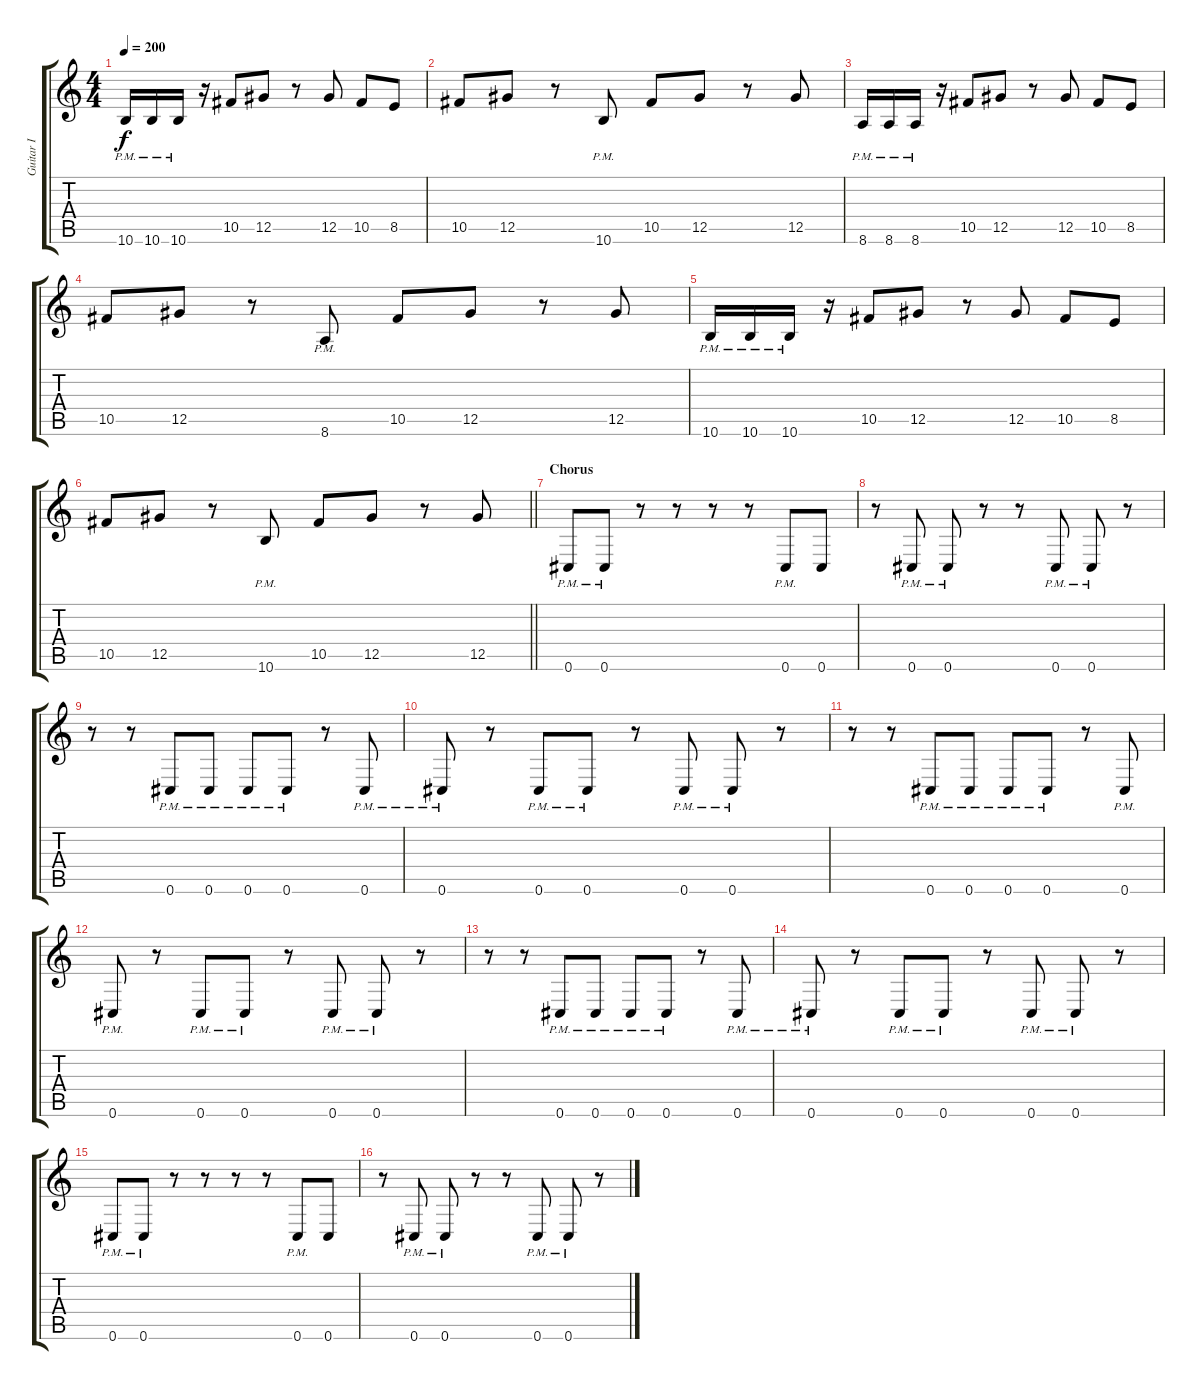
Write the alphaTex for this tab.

\track ("Guitar I" "Guitar I") {instrument distortionguitar}
\staff {score tabs}
\tuning (Eb4 Bb3 Gb3 Db3 Ab2 Db2) {hide}
\ts (4 4)
\tempo 200
\clef g2
\ks c
10.6{pm}.16{dy f} 10.6{pm}.16 10.6{pm}.16 r.16 10.5.8 12.5.8 r.8 12.5.8 10.5.8 8.5.8 |
10.5.8 12.5.8 r.8 10.6{pm}.8 10.5.8 12.5.8 r.8 12.5.8 |
8.6{pm}.16 8.6{pm}.16 8.6{pm}.16 r.16 10.5.8 12.5.8 r.8 12.5.8 10.5.8 8.5.8 |
10.5.8 12.5.8 r.8 8.6{pm}.8 10.5.8 12.5.8 r.8 12.5.8 |
10.6{pm}.16 10.6{pm}.16 10.6{pm}.16 r.16 10.5.8 12.5.8 r.8 12.5.8 10.5.8 8.5.8 |
\barLineRight lightlight
10.5.8 12.5.8 r.8 10.6{pm}.8 10.5.8 12.5.8 r.8 12.5.8 |
\section ("" "Chorus")
0.6{pm}.8 0.6{pm}.8 r.8 r.8 r.8 r.8 0.6{pm}.8 0.6.8 |
r.8 0.6{pm}.8 0.6{pm}.8 r.8 r.8 0.6{pm}.8 0.6{pm}.8 r.8 |
r.8 r.8 0.6{pm}.8 0.6{pm}.8 0.6{pm}.8 0.6{pm}.8 r.8 0.6{pm}.8 |
0.6{pm}.8 r.8 0.6{pm}.8 0.6{pm}.8 r.8 0.6{pm}.8 0.6{pm}.8 r.8 |
r.8 r.8 0.6{pm}.8 0.6{pm}.8 0.6{pm}.8 0.6{pm}.8 r.8 0.6{pm}.8 |
0.6{pm}.8 r.8 0.6{pm}.8 0.6{pm}.8 r.8 0.6{pm}.8 0.6{pm}.8 r.8 |
r.8 r.8 0.6{pm}.8 0.6{pm}.8 0.6{pm}.8 0.6{pm}.8 r.8 0.6{pm}.8 |
0.6{pm}.8 r.8 0.6{pm}.8 0.6{pm}.8 r.8 0.6{pm}.8 0.6{pm}.8 r.8 |
0.6{pm}.8 0.6{pm}.8 r.8 r.8 r.8 r.8 0.6{pm}.8 0.6.8 |
r.8 0.6{pm}.8 0.6{pm}.8 r.8 r.8 0.6{pm}.8 0.6{pm}.8 r.8
